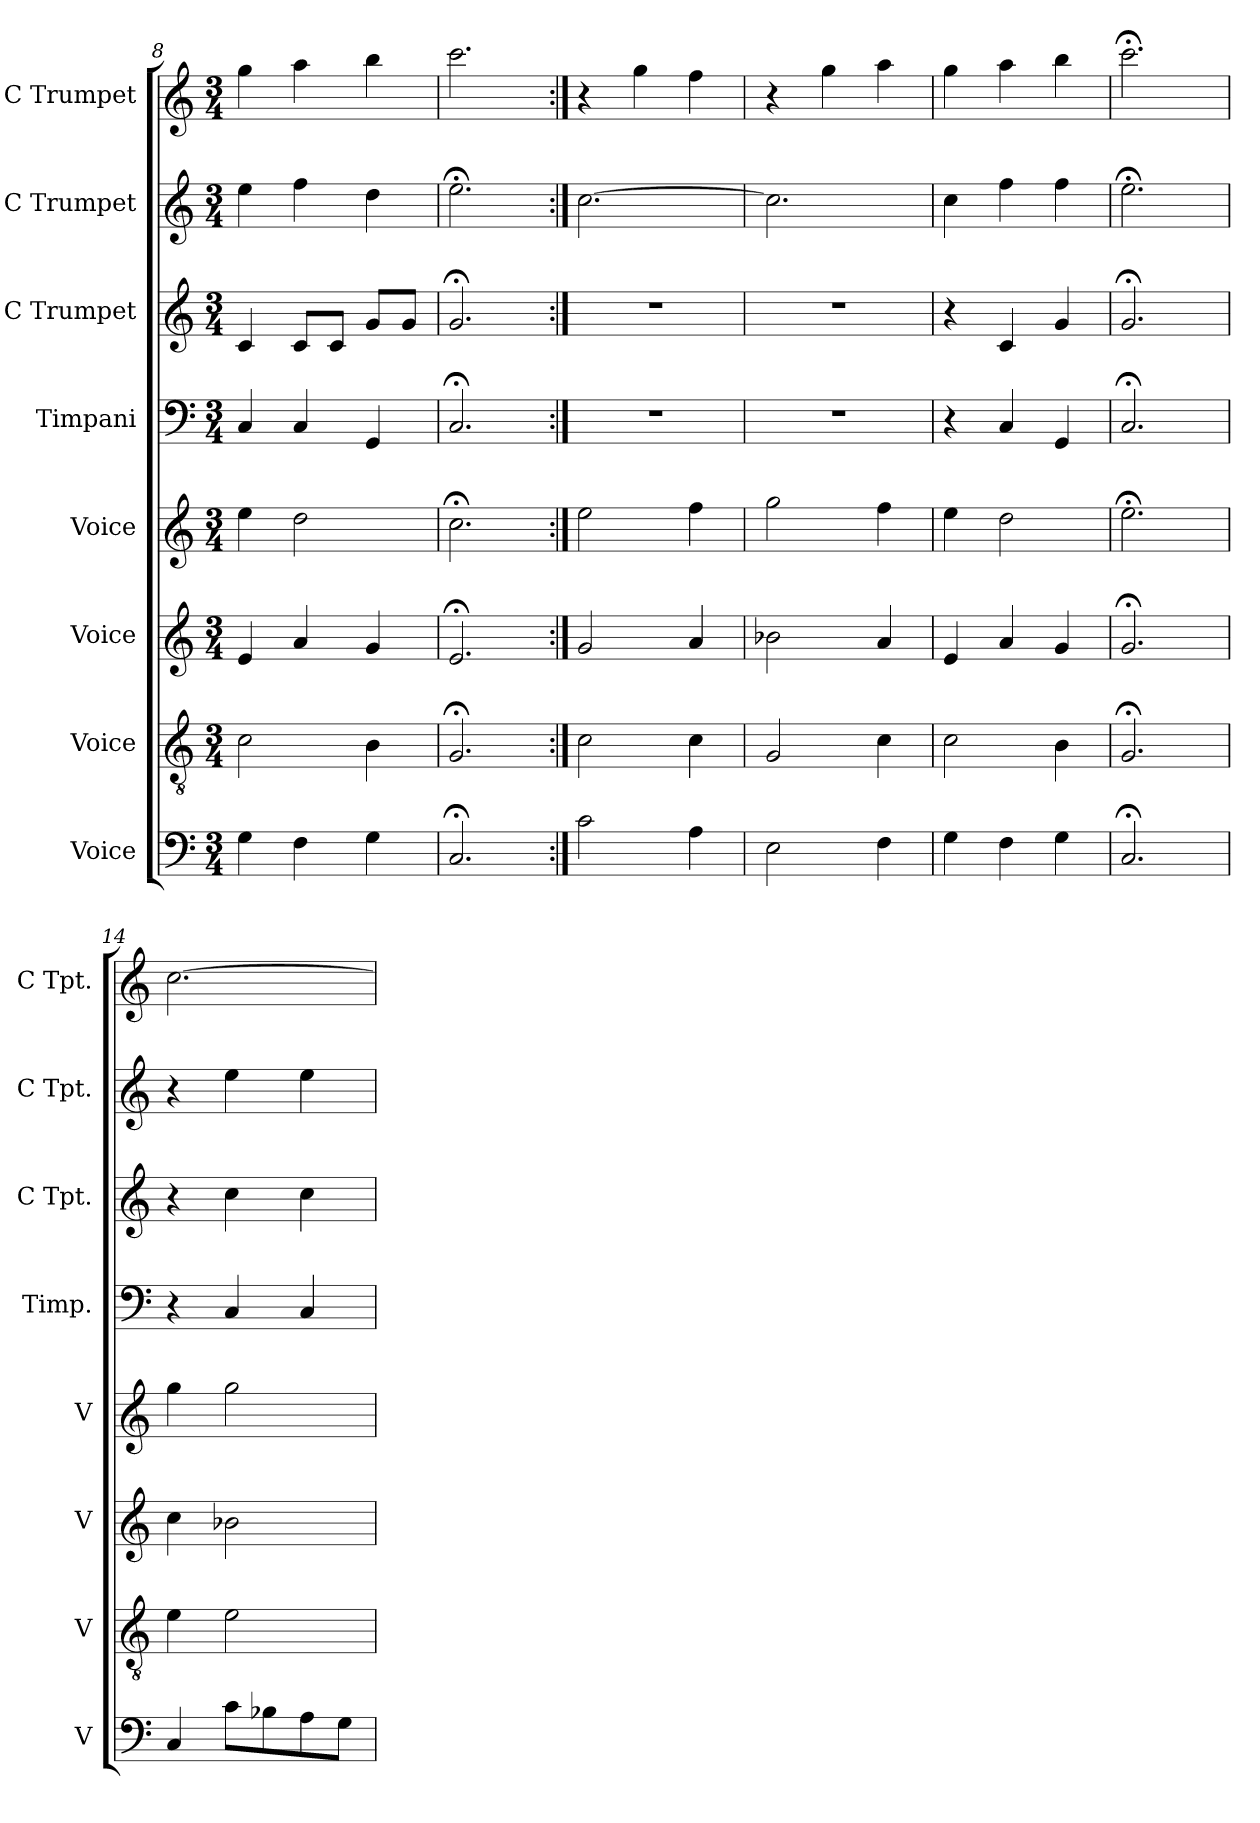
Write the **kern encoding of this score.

**kern	**kern	**kern	**kern	**kern	**kern	**kern	**kern
*part8	*part7	*part6	*part5	*part4	*part3	*part2	*part1
*staff8	*staff7	*staff6	*staff5	*staff4	*staff3	*staff2	*staff1
*I"Voice	*I"Voice	*I"Voice	*I"Voice	*I"Timpani	*I"C Trumpet	*I"C Trumpet	*I"C Trumpet
*I'V	*I'V	*I'V	*I'V	*I'Timp.	*I'C Tpt.	*I'C Tpt.	*I'C Tpt.
*clefF4	*clefGv2	*clefG2	*clefG2	*clefF4	*clefG2	*clefG2	*clefG2
*k[]	*k[]	*k[]	*k[]	*k[]	*k[]	*k[]	*k[]
*M3/4	*M3/4	*M3/4	*M3/4	*M3/4	*M3/4	*M3/4	*M3/4
=8	=8	=8	=8	=8	=8	=8	=8
4G\	2c\	4e/	4ee\	4C/	4c/	4ee\	4gg\
4F\	.	4a/	2dd\	4C/	8c/L	4ff\	4aa\
.	.	.	.	.	8c/J	.	.
4G\	4B\	4g/	.	4GG/	8g/L	4dd\	4bb\
.	.	.	.	.	8g/J	.	.
=9	=9	=9	=9	=9	=9	=9	=9
2.C;</	2.G;</	2.e;</	2.cc;<\	2.C;</	2.g;</	2.ee;<\	2.ccc\
=10:|!	=10:|!	=10:|!	=10:|!	=10:|!	=10:|!	=10:|!	=10:|!
2c\	2c\	2g/	2ee\	2.r	2.r	[2.cc\	4r
.	.	.	.	.	.	.	4gg\
4A\	4c\	4a/	4ff\	.	.	.	4ff\
!!LO:PB:g=z
=11	=11	=11	=11	=11	=11	=11	=11
2E\	2G/	2b-X\	2gg\	2.r	2.r	2.cc\]	4r
.	.	.	.	.	.	.	4gg\
4F\	4c\	4a/	4ff\	.	.	.	4aa\
=12	=12	=12	=12	=12	=12	=12	=12
4G\	2c\	4e/	4ee\	4r	4r	4cc\	4gg\
4F\	.	4a/	2dd\	4C/	4c/	4ff\	4aa\
4G\	4B\	4g/	.	4GG/	4g/	4ff\	4bb\
=13	=13	=13	=13	=13	=13	=13	=13
2.C;</	2.G;</	2.g;</	2.ee;<\	2.C;</	2.g;</	2.ee;<\	2.ccc;<\
=14	=14	=14	=14	=14	=14	=14	=14
4C/	4e\	4cc\	4gg\	4r	4r	4r	[2.cc\
8c\L	2e\	2b-X\	2gg\	4C/	4cc\	4ee\	.
8B-X\	.	.	.	.	.	.	.
8A\	.	.	.	4C/	4cc\	4ee\	.
8G\J	.	.	.	.	.	.	.
=	=	=	=	=	=	=	=
*-	*-	*-	*-	*-	*-	*-	*-
